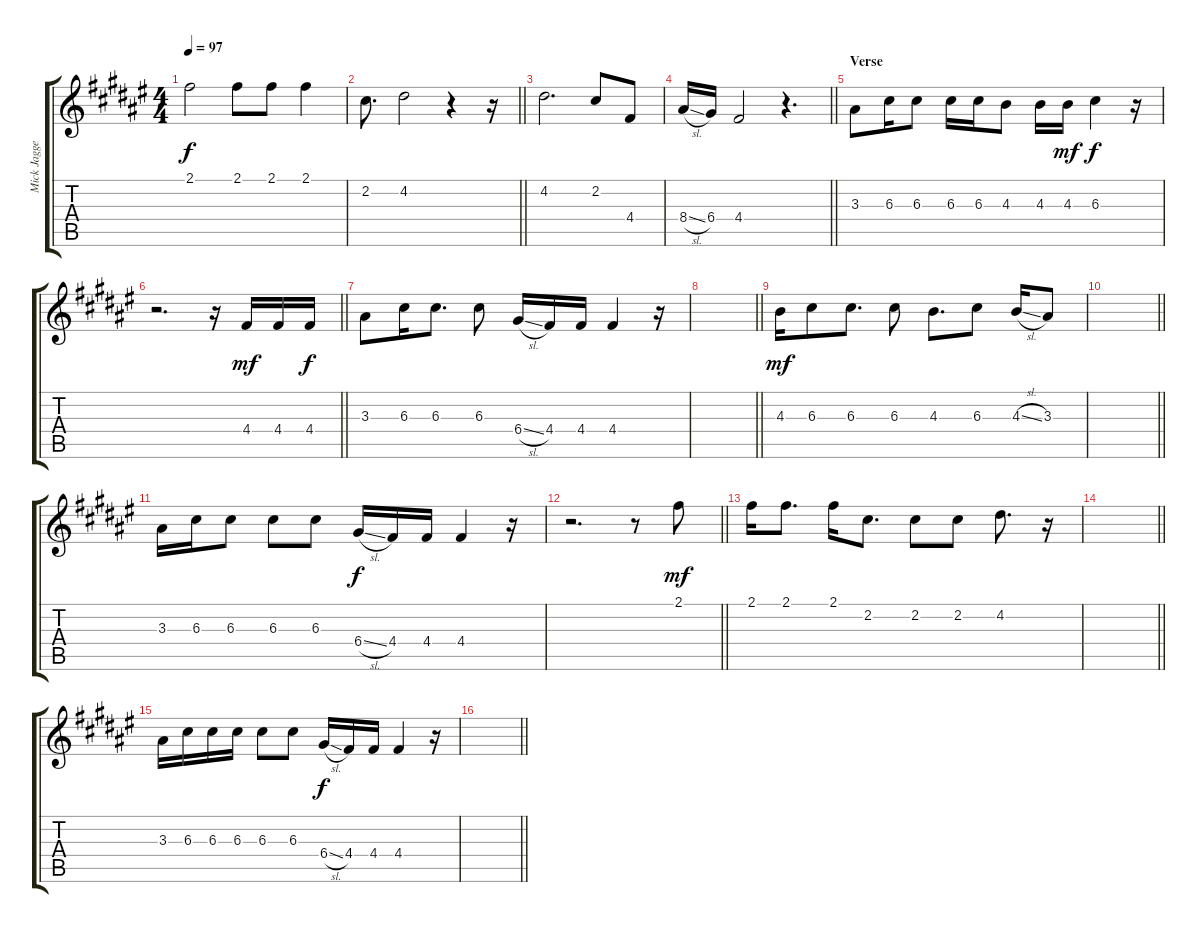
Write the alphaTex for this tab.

\track ("Mick Jagger" "Mick Jagge") {instrument acousticguitarsteel}
\staff {score tabs}
\tuning (E4 B3 G3 D3 A2 E2) {hide}
\ts (4 4)
\tempo 97
\clef g2
\ks f#
2.1.2{dy f} 2.1.8 2.1.8 2.1.4 |
\barLineRight lightlight
2.2.8{d} 4.2.2 r.4 r.16 |
4.2.2{d} 2.2.8 4.4.8 |
\barLineRight lightlight
8.4{sl}.16 6.4.16 4.4.2 r.4{d} |
\section ("" "Verse")
3.3.8 6.3.16 6.3.8 6.3.16 6.3.16 4.3.8 4.3.16 4.3.16{dy mf} 6.3.4{dy f} r.16 |
\barLineRight lightlight
r.2{d} r.16 4.4.16{dy mf} 4.4.16 4.4.16{dy f} |
3.3.8 6.3.16 6.3.8{d} 6.3.8 6.4{sl}.16 4.4.16 4.4.16 4.4.4 r.16 |
\barLineRight lightlight
|
4.3.16{dy mf} 6.3.8 6.3.8{d} 6.3.8 4.3.8{d} 6.3.8 4.3{sl}.16 3.3.8 |
\barLineRight lightlight
|
3.3.16 6.3.16 6.3.8 6.3.8 6.3.8 6.4{sl}.16{dy f} 4.4.16 4.4.16 4.4.4 r.16 |
\barLineRight lightlight
r.2{d} r.8 2.1.8{dy mf} |
2.1.16 2.1.8{d} 2.1.16 2.2.8{d} 2.2.8 2.2.8 4.2.8{d} r.16 |
\barLineRight lightlight
|
3.3.16 6.3.16 6.3.16 6.3.16 6.3.8 6.3.8 6.4{sl}.16{dy f} 4.4.16 4.4.16 4.4.4 r.16 |
\barLineRight lightlight
